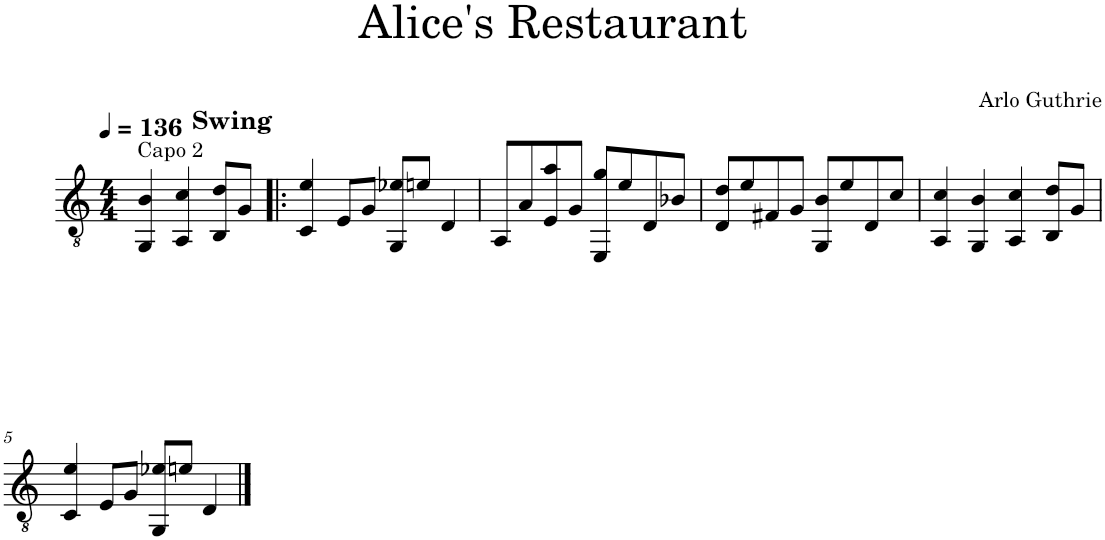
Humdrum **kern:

**kern
*part1
*staff1
*I"Classical Guitar
*I'Guit.
*clefGv2
*k[]
*M4/4
*MM136
=
!LO:TX:a:B:t=Swing
!LO:TX:a:t=Capo 2
4GG/ 4B/
4AA/ 4c/
8BB/ 8d/L
8G/J
=1!|:
4C/ 4e/
8E/L
8G/J
8GG/ 8e-X/L
8en/J
4D/
=2
8AA/L
8A/
8E/ 8a/
8G/J
8EE/ 8g/L
8e/
8D/
8B-X/J
=3
8D/ 8d/L
8e/
8F#X/
8G/J
8GG/ 8B/L
8e/
8D/
8c/J
=4
4AA/ 4c/
4GG/ 4B/
4AA/ 4c/
8BB/ 8d/L
8G/J
!!LO:LB:g=z
=5
4C/ 4e/
8E/L
8G/J
8GG/ 8e-X/L
8en/J
4D/
==
*-
